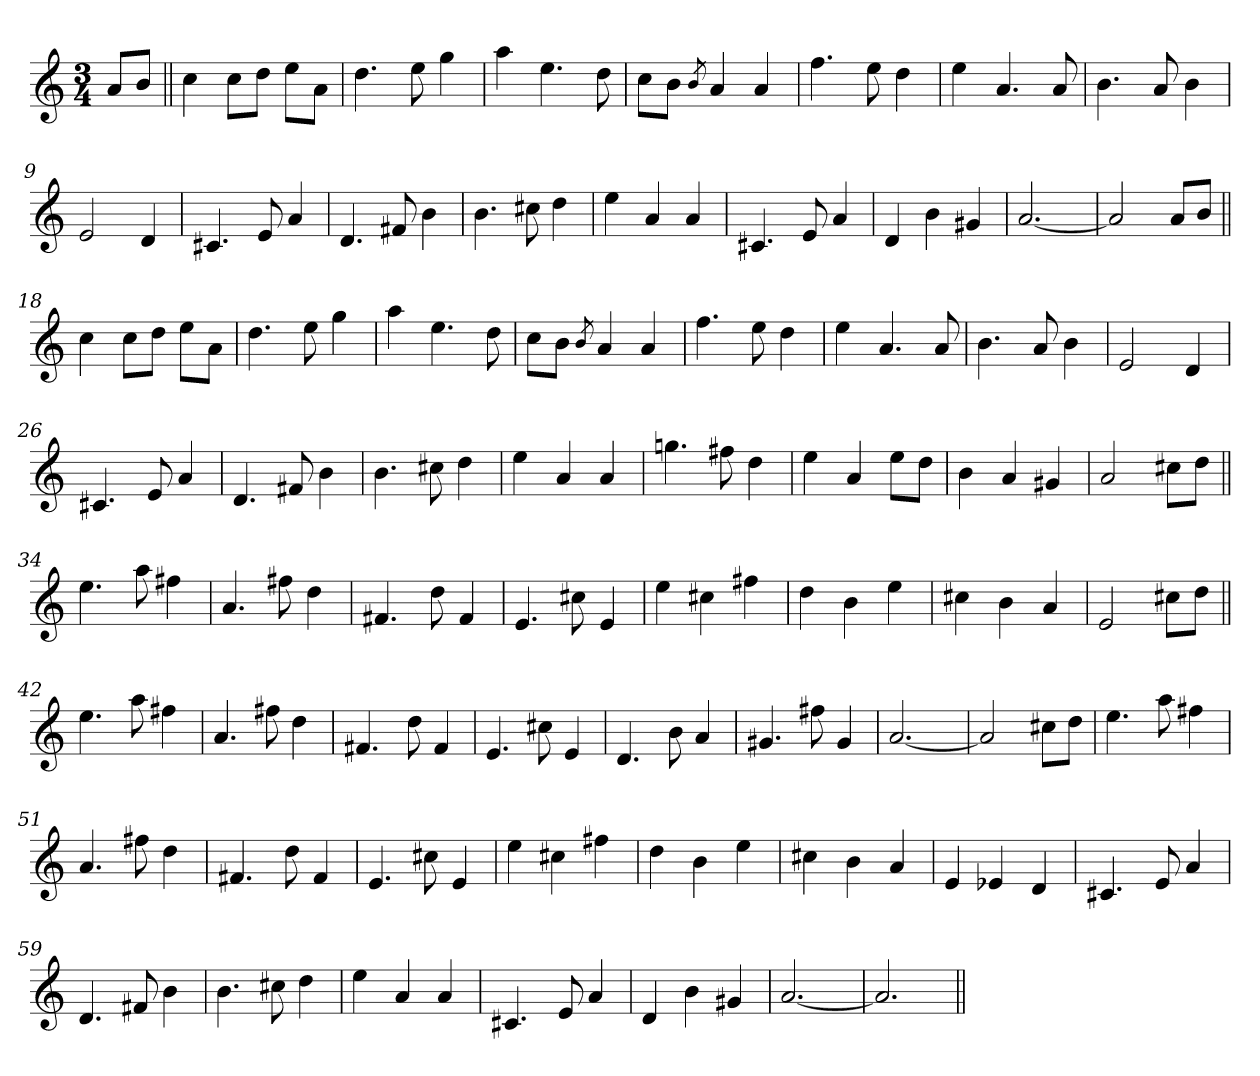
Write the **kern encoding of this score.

**kern
*part1
*staff1
*clefG2
*k[]
*M3/4
=1
8a/L
8b/J
=2||
4cc\
8cc\L
8dd\J
8ee\L
8a\J
=3
4.dd\
8ee\
4gg\
=4
4aa\
4.ee\
8dd\
=5
8cc\L
8b\J
8qb/
4a/
4a/
=6
4.ff\
8ee\
4dd\
=7
4ee\
4.a/
8a/
=8
4.b\
8a/
4b\
=9
2e/
4d/
!!LO:LB:g=z
=10
4.c#X/
8e/
4a/
=11
4.d/
8f#X/
4b\
=12
4.b\
8cc#X\
4dd\
=13
4ee\
4a/
4a/
=14
4.c#X/
8e/
4a/
=15
4d/
4b\
4g#X/
=16
[2.a/
=17
2a/]
8a/L
8b/J
=18||
4cc\
8cc\L
8dd\J
8ee\L
8a\J
!!LO:LB:g=z
=19
4.dd\
8ee\
4gg\
=20
4aa\
4.ee\
8dd\
=21
8cc\L
8b\J
8qb/
4a/
4a/
=22
4.ff\
8ee\
4dd\
=23
4ee\
4.a/
8a/
=24
4.b\
8a/
4b\
=25
2e/
4d/
=26
4.c#X/
8e/
4a/
=27
4.d/
8f#X/
4b\
!!LO:LB:g=z
=28
4.b\
8cc#X\
4dd\
=29
4ee\
4a/
4a/
=30
4.ggn\
8ff#X\
4dd\
=31
4ee\
4a/
8ee\L
8dd\J
=32
4b\
4a/
4g#X/
=33
2a/
8cc#X\L
8dd\J
=34||
4.ee\
8aa\
4ff#X\
=35
4.a/
8ff#X\
4dd\
=36
4.f#X/
8dd\
4f#/
!!LO:LB:g=z
=37
4.e/
8cc#X\
4e/
=38
4ee\
4cc#X\
4ff#X\
=39
4dd\
4b\
4ee\
=40
4cc#X\
4b\
4a/
=41
2e/
8cc#X\L
8dd\J
=42||
4.ee\
8aa\
4ff#X\
=43
4.a/
8ff#X\
4dd\
=44
4.f#X/
8dd\
4f#/
=45
4.e/
8cc#X\
4e/
!!LO:LB:g=z
=46
4.d/
8b\
4a/
=47
4.g#X/
8ff#X\
4g#/
=48
[2.a/
=49
2a/]
8cc#X\L
8dd\J
=50
4.ee\
8aa\
4ff#X\
=51
4.a/
8ff#X\
4dd\
=52
4.f#X/
8dd\
4f#/
=53
4.e/
8cc#X\
4e/
=54
4ee\
4cc#X\
4ff#X\
!!LO:LB:g=z
=55
4dd\
4b\
4ee\
=56
4cc#X\
4b\
4a/
=57
4e/
4e-X/
4d/
=58
4.c#X/
8e/
4a/
=59
4.d/
8f#X/
4b\
=60
4.b\
8cc#X\
4dd\
=61
4ee\
4a/
4a/
=62
4.c#X/
8e/
4a/
=63
4d/
4b\
4g#X/
=64
[2.a/
!!LO:LB:g=z
=65
2.a/]
=||
*-
